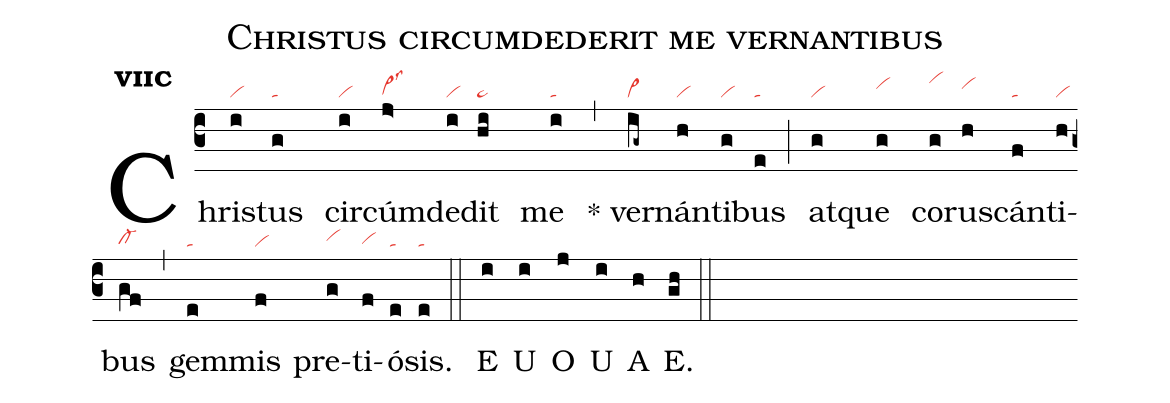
name:Christus circumdederit me vernantibus;
office-part:an;
mode:7c;
nabc-lines:1;
%%
initial-style: 1;
name: Christus circumdederit me vernantibus;
mode:1;
office-part: Antiphona;
annotation: Ant.;
annotation: 7 c;
nabc-lines:1;
%%
(c3) Chris(i|vi)tus(g|ta) cir(i|vi)cúm(j>|vi>hglss3)de(i|vi)dit(hi|ta>) me(i|ta) (,) <sp>*</sp> ver(ig~|vi>)nán(h|vi)ti(g|vi)bus(e|ta) (;) at(g|vi)que(g|vihi) co(g|vihk)rus(h|vihi)cán(f|ta)ti(h|vi)bus(gf|cl-hg) (,) gem(e|ta)mis(f|vi) pre(g|vihh)ti(f|vihg)ó(e|ta)sis.(e|ta) (::)
<eu> E(i) U(i) O(j) U(i) A(h) E.(gh) </eu> (::)
